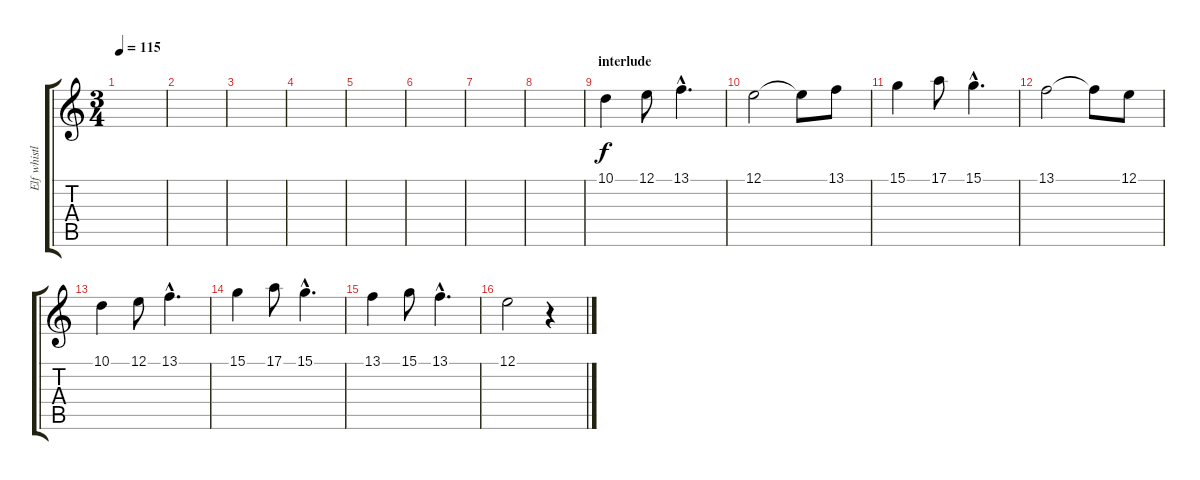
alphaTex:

\track ("Elf whistling" "Elf whistl") {instrument whistle}
\staff {score tabs}
\tuning (E4 B3 G3 D3 A2 E2) {hide}
\ts (3 4)
\tempo 115
\clef g2
\ks c
|
|
|
|
|
|
|
|
\section ("" "interlude")
10.1.4 12.1.8 13.1{hac}.4{d} |
12.1.2 12.1{t}.8 13.1.8 |
15.1.4 17.1.8 15.1{hac}.4{d} |
13.1.2 13.1{t}.8 12.1.8 |
10.1.4 12.1.8 13.1{hac}.4{d} |
15.1.4 17.1.8 15.1{hac}.4{d} |
13.1.4 15.1.8 13.1{hac}.4{d} |
12.1.2 r.4
